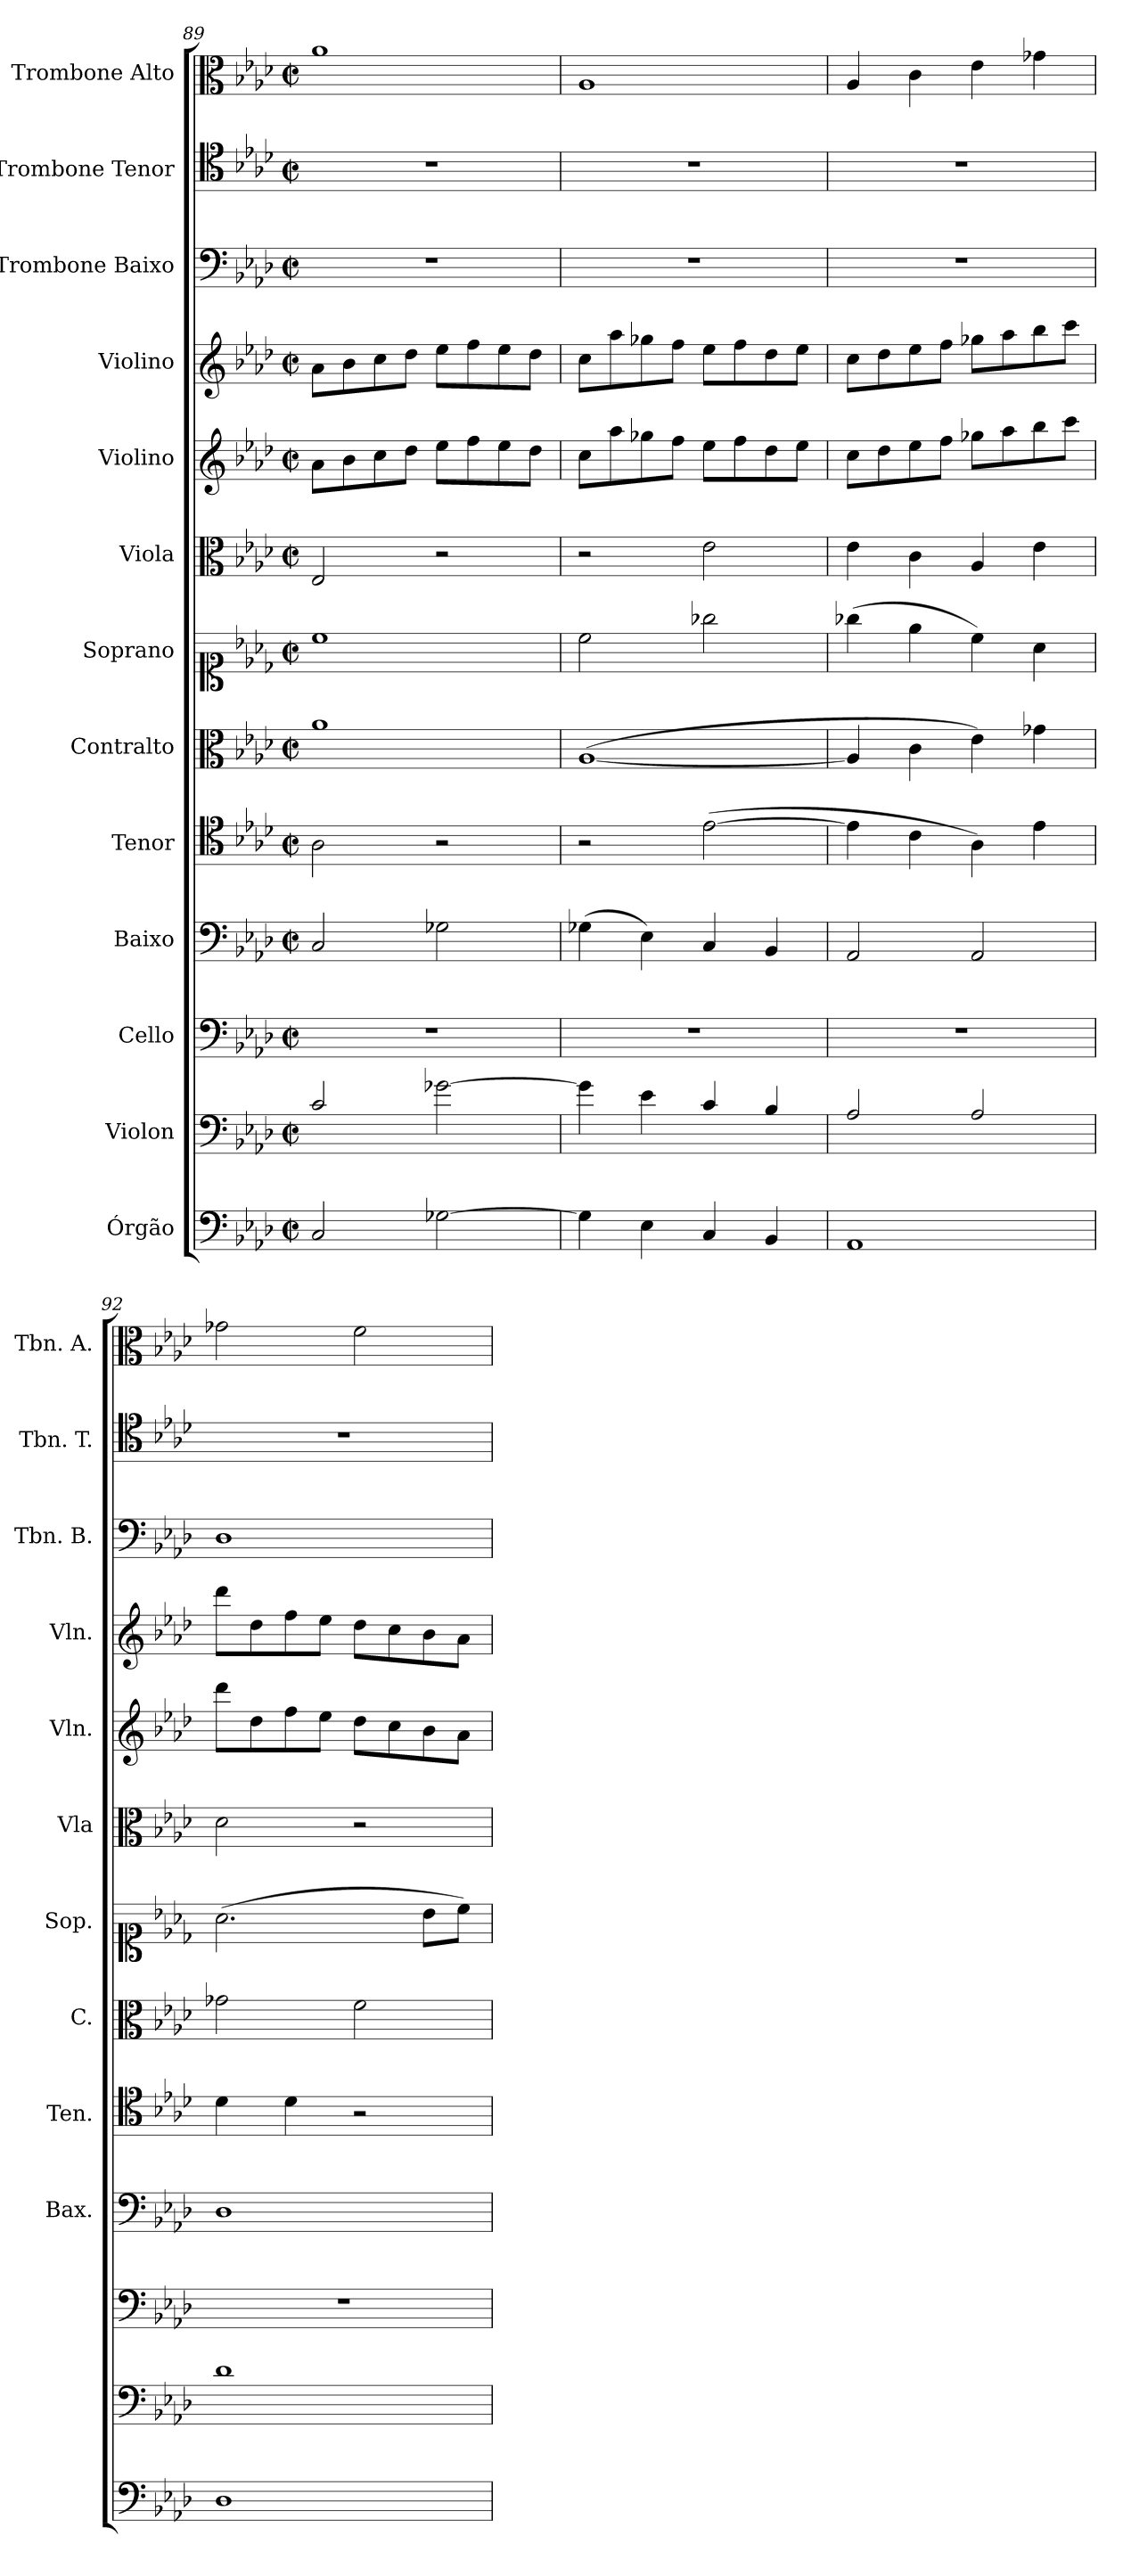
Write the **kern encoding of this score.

**kern	**kern	**kern	**kern	**kern	**kern	**kern	**kern	**kern	**kern	**kern	**kern	**kern
*part13	*part12	*part11	*part10	*part9	*part8	*part7	*part6	*part5	*part4	*part3	*part2	*part1
*staff13	*staff12	*staff11	*staff10	*staff9	*staff8	*staff7	*staff6	*staff5	*staff4	*staff3	*staff2	*staff1
*I"Órgão	*I"Violon	*I"Cello	*I"Baixo	*I"Tenor	*I"Contralto	*I"Soprano	*I"Viola	*I"Violino	*I"Violino	*I"Trombone Baixo	*I"Trombone Tenor	*I"Trombone Alto
*	*	*	*I'Bax.	*I'Ten.	*I'C.	*I'Sop.	*I'Vla	*I'Vln.	*I'Vln.	*I'Tbn. B.	*I'Tbn. T.	*I'Tbn. A.
*clefF4	*clefF4	*clefF4	*clefF4	*clefC4	*clefC3	*clefC1	*clefC3	*clefG2	*clefG2	*clefF4	*clefC4	*clefC3
*	*ITrd7c12	*	*	*	*	*	*	*	*	*	*	*
*k[b-e-a-d-]	*k[b-e-a-d-]	*k[b-e-a-d-]	*k[b-e-a-d-]	*k[b-e-a-d-]	*k[b-e-a-d-]	*k[b-e-a-d-]	*k[b-e-a-d-]	*k[b-e-a-d-]	*k[b-e-a-d-]	*k[b-e-a-d-]	*k[b-e-a-d-]	*k[b-e-a-d-]
*M2/2	*M2/2	*M2/2	*M2/2	*M2/2	*M2/2	*M2/2	*M2/2	*M2/2	*M2/2	*M2/2	*M2/2	*M2/2
*met(c|)	*met(c|)	*met(c|)	*met(c|)	*met(c|)	*met(c|)	*met(c|)	*met(c|)	*met(c|)	*met(c|)	*met(c|)	*met(c|)	*met(c|)
=89	=89	=89	=89	=89	=89	=89	=89	=89	=89	=89	=89	=89
2C/	2C/	1r	2C/	2A-\	1a-	1cc	2E-/	8a-\L	8a-\L	1r	1r	1a-
.	.	.	.	.	.	.	.	8b-\	8b-\	.	.	.
.	.	.	.	.	.	.	.	8cc\	8cc\	.	.	.
.	.	.	.	.	.	.	.	8dd-\J	8dd-\J	.	.	.
[2G-X\	[2G-X\	.	2G-X\	2r	.	.	2r	8ee-\L	8ee-\L	.	.	.
.	.	.	.	.	.	.	.	8ff\	8ff\	.	.	.
.	.	.	.	.	.	.	.	8ee-\	8ee-\	.	.	.
.	.	.	.	.	.	.	.	8dd-\J	8dd-\J	.	.	.
=90	=90	=90	=90	=90	=90	=90	=90	=90	=90	=90	=90	=90
4G-\]	4G-\]	1r	(4G-X\	2r	([1A-	2cc\	2r	8cc\L	8cc\L	1r	1r	1A-
.	.	.	.	.	.	.	.	8aa-\	8aa-\	.	.	.
4E-\	4E-\	.	4E-\)	.	.	.	.	8gg-X\	8gg-X\	.	.	.
.	.	.	.	.	.	.	.	8ff\J	8ff\J	.	.	.
4C/	4C/	.	4C/	([2e-\	.	2gg-X\	2e-\	8ee-\L	8ee-\L	.	.	.
.	.	.	.	.	.	.	.	8ff\	8ff\	.	.	.
4BB-/	4BB-/	.	4BB-/	.	.	.	.	8dd-\	8dd-\	.	.	.
.	.	.	.	.	.	.	.	8ee-\J	8ee-\J	.	.	.
=91	=91	=91	=91	=91	=91	=91	=91	=91	=91	=91	=91	=91
1AA-	2AA-/	1r	2AA-/	4e-\]	4A-/]	(4gg-X\	4e-\	8cc\L	8cc\L	1r	1r	4A-/
.	.	.	.	.	.	.	.	8dd-\	8dd-\	.	.	.
.	.	.	.	4c\	4c\	4ee-\	4c\	8ee-\	8ee-\	.	.	4c\
.	.	.	.	.	.	.	.	8ff\J	8ff\J	.	.	.
.	2AA-/	.	2AA-/	4A-\)	4e-\)	4cc\)	4A-/	8gg-X\L	8gg-X\L	.	.	4e-\
.	.	.	.	.	.	.	.	8aa-\	8aa-\	.	.	.
.	.	.	.	4e-\	4g-X\	4a-\	4e-\	8bb-\	8bb-\	.	.	4g-X\
.	.	.	.	.	.	.	.	8ccc\J	8ccc\J	.	.	.
!!LO:PB:g=z
=92	=92	=92	=92	=92	=92	=92	=92	=92	=92	=92	=92	=92
1D-	1D-	1r	1D-	4d-\	2g-X\	(2.a-\	2d-\	8ddd-\L	8ddd-\L	1D-	1r	2g-X\
.	.	.	.	.	.	.	.	8dd-\	8dd-\	.	.	.
.	.	.	.	4d-\	.	.	.	8ff\	8ff\	.	.	.
.	.	.	.	.	.	.	.	8ee-\J	8ee-\J	.	.	.
.	.	.	.	2r	2f\	.	2r	8dd-\L	8dd-\L	.	.	2f\
.	.	.	.	.	.	.	.	8cc\	8cc\	.	.	.
.	.	.	.	.	.	8b-\L	.	8b-\	8b-\	.	.	.
.	.	.	.	.	.	8cc\J)	.	8a-\J	8a-\J	.	.	.
=	=	=	=	=	=	=	=	=	=	=	=	=
*-	*-	*-	*-	*-	*-	*-	*-	*-	*-	*-	*-	*-
